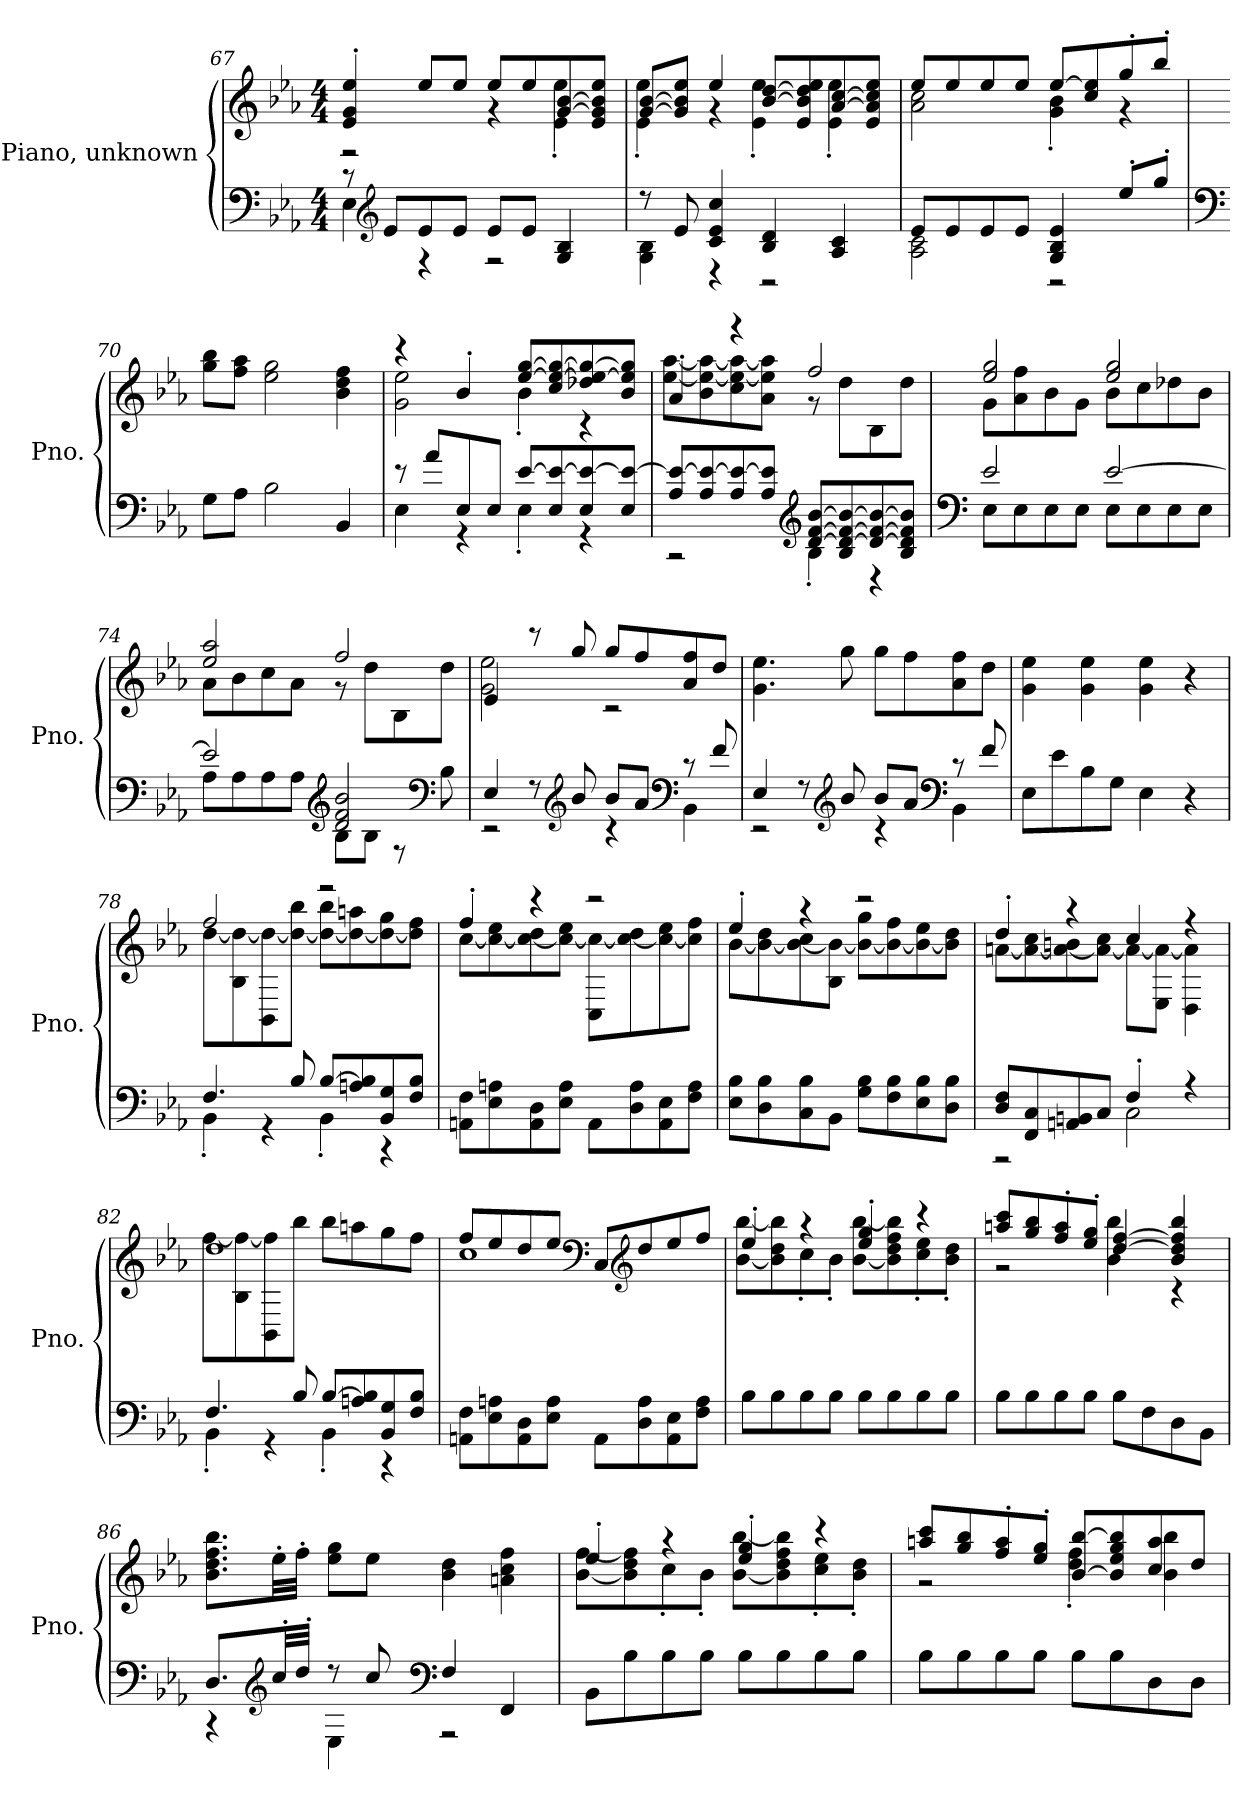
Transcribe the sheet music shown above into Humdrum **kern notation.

**kern	**kern
*part1	*part1
*staff2	*staff1
*I"Piano, unknown	*
*I'Pno.	*
*clefF4	*clefG2
*k[b-e-a-]	*k[b-e-a-]
*M4/4	*M4/4
=67	=67
*^	*^
8r	4E-\	4e-/' 4g/' 4ee-/'	2r
*clefG2	*	*	*
8e-/L	.	.	.
8e-/	4r	8ee-/L	.
8e-/J	.	8ee-/J	.
8e-/L	2r	8ee-/L	4r
8e-/J	.	8ee-/	.
4G/ 4B-/	.	[8g/ [8b-/	4e-\' 4ee-\'
.	.	8e-/ 8g/] 8b-/] 8ee-/J	.
!!LO:LB:g=z	!!
=68	=68	=68	=68
8r	4G\ 4B-\	[8g/ [8b-/L	4e-\' 4ee-\'
8e-/	.	8g/] 8b-/] 8ee-/J	.
4c/ 4e-/ 4cc/	4r	4ee-/	4r
4B-/ 4d/	2r	[8b-/ [8dd/L	4e-\' 4ee-\'
.	.	8e-/ 8b-/] 8dd/] 8ee-/	.
4A-/ 4c/	.	[8a-/ [8cc/	4e-\' 4ee-\'
.	.	8e-/ 8a-/] 8cc/] 8ee-/J	.
=69	=69	=69	=69
8e-/L	2A-\ 2c\	8ee-/L	2a-\ 2cc\
8e-/	.	8ee-/	.
8e-/	.	8ee-/	.
8e-/J	.	8ee-/J	.
4G/ 4B-/ 4e-/	2r	[8ee-/L	4g\' 4b-\'
.	.	8cc/ 8ee-/]	.
8ee-'/L	.	8gg'/	4r
8gg'/J	.	8bb-'/J	.
*v	*v	*	*
*	*v	*v
=70	=70
*clefF4	*
8G\L	8gg\ 8bb-\L
8A-\J	8ff\ 8aa-\J
2B-\	2ee-\ 2gg\
4BB-/	4b-\ 4dd\ 4ff\
=71	=71
*^	*^
8r	4E-\	4r	2g\ 2ee-\
8a-/L	.	.	.
8E-/	4r	4b-'/	.
8E-/J	.	.	.
[8e-/L	4E-'\	[8ee-/ [8gg/L	4b-'\
8E-/ 8e-/_	.	8cc/ 8ee-/_ 8gg/_	.
8E-/ 8e-/_	4r	8dd-X/ 8ee-/_ 8gg/_	4r
8E-/ 8e-/_J	.	8b-/ 8ee-/] 8gg/]J	.
!!LO:LB:g=z	!!
=72	=72	=72	=72
8A-/ 8e-/_L	2r	4a-'/	[8ee-\ [8aa-\L
8A-/ 8e-/_	.	.	8b-\ 8ee-\_ 8aa-\_
8A-/ 8e-/_	.	4r	8cc\ 8ee-\_ 8aa-\_
8A-/ 8e-/]J	.	.	8a-\ 8ee-\] 8aa-\]J
*clefG2	*	*	*
[8d/ [8f/ [8b-/L	4B-'\	2ff/	8r
8B-/ 8d/_ 8f/_ 8b-/_	.	.	8dd\L
8d/_ 8f/_ 8b-/_	4r	.	8B-\
8B-/ 8d/] 8f/] 8b-/]J	.	.	8dd\J
=73	=73	=73	=73
*clefF4	*	*	*
2e-/	8E-\L	2ee-/ 2gg/	8g\L
.	8E-\	.	8a-\ 8ff\
.	8E-\	.	8b-\
.	8E-\J	.	8g\J
[2e-/	8E-\L	2ee-/ 2gg/	8b-\L
.	8E-\	.	8cc\
.	8E-\	.	8dd-X\
.	8E-\J	.	8b-\J
=74	=74	=74	=74
2e-/]	8A-\L	2ee-/ 2aa-/	8a-\L
.	8A-\	.	8b-\
.	8A-\	.	8cc\
.	8A-\J	.	8a-\J
*clefG2	*	*	*
2d/ 2f/ 2b-/	8B-\L	2ff/	8r
.	8B-\J	.	8dd\L
.	8r	.	8B-\
*clefF4	*	*	*
.	8B-\	.	8dd\J
!!LO:LB:g=z	!!
=75	=75	=75	=75
4E-/	2r	4e-/	2g\ 2ee-\
8r	.	8r	.
*clefG2	*	*	*
8b-/	.	8gg/	.
8b-/L	4r	8gg/L	2r
8a-/J	.	8ff/	.
*clefF4	*	*	*
8r	4BB-\	8a-/ 8ff/	.
8f/	.	8dd/J	.
*	*	*v	*v
=76	=76	=76
4E-/	2r	4.g\ 4.ee-\
8r	.	.
*clefG2	*	*
8b-/	.	8gg\
8b-/L	4r	8gg\L
8a-/J	.	8ff\
*clefF4	*	*
8r	4BB-\	8a-\ 8ff\
8f/	.	8dd\J
*v	*v	*
=77	=77
8E-\L	4g\ 4ee-\
8e-\	.
8B-\	4g\ 4ee-\
8G\J	.
4E-\	4g\ 4ee-\
4r	4r
=78	=78
*^	*^
4.F/	4BB-'\	2ff/	[8dd\L
.	.	.	8B-\ 8dd\_
.	4r	.	8BB-\ 8dd\_
8B-/	.	.	8dd\_ 8bb-\J
[8B-/L	4BB-'\	2r	8dd\_ 8bb-\L
8An/ 8B-/]	.	.	8dd\_ 8aan\
8BB-/ 8G/	4r	.	8dd\_ 8gg\
8F/ 8B-/J	.	.	8dd\] 8ff\J
*v	*v	*	*
!!LO:LB:g=z	!!
=79	=79	=79
8AAn\ 8F\L	4ff'/	[8cc\L
8E-\ 8An\	.	8cc\_ 8ee-\
8AA\ 8D\	4r	8cc\_ 8dd\
8E-\ 8A\J	.	8cc\_ 8ee-\J
8AA\L	2r	8C\ 8cc\_L
8D\ 8A\	.	8cc\_ 8dd\
8AA\ 8E-\	.	8cc\_ 8ee-\
8F\ 8A\J	.	8cc\] 8ff\J
=80	=80	=80
8E-\ 8B-\L	4ee-'/	[8b-\L
8D\ 8B-\	.	8b-\_ 8dd\
8C\ 8B-\	4r	8b-\_ 8cc\
8BB-\J	.	8B-\ 8b-\_J
8G\ 8B-\L	2r	8b-\_ 8gg\L
8F\ 8B-\	.	8b-\_ 8ff\
8E-\ 8B-\	.	8b-\_ 8ee-\
8D\ 8B-\J	.	8b-\] 8dd\J
=81	=81	=81
*^	*	*
8D/ 8F/L	2r	4dd'/	[8an\L
8FF/ 8C/	.	.	8a\_ 8cc\
8AAn/ 8BBn/	.	4r	8a\_ 8bn\
8C/J	.	.	8a\_ 8cc\J
4F'/	2C\	4cc/	8a\L_
.	.	.	8E-\ 8a\_J
4r	.	4r	4D\ 4a\]
!!LO:LB:g=z	!!
=82	=82	=82	=82
4.F/	4BB-'\	1dd	[8ff\L
.	.	.	8B-\ 8ff\_
.	4r	.	8BB-\ 8ff\]
8B-/	.	.	8bb-\J
[8B-/L	4BB-'\	.	8bb-\L
8An/ 8B-/]	.	.	8aan\
8BB-/ 8G/	4r	.	8gg\
8F/ 8B-/J	.	.	8ff\J
*v	*v	*	*
=83	=83	=83
8AAn\ 8F\L	8ff/L	1cc
8E-\ 8An\	8ee-/	.
8AA\ 8D\	8dd/	.
8E-\ 8A\J	8ee-/J	.
*	*clefF4	*
8AA\L	8C/L	.
*	*clefG2	*
8D\ 8A\	8dd/	.
8AA\ 8E-\	8ee-/	.
8F\ 8A\J	8ff/J	.
=84	=84	=84
8B-\L	4ee-'/	[8b-\ [8bb-\L
8B-\	.	8b-\] 8dd\ 8bb-\]
8B-\	4r	8cc'\
8B-\J	.	8b-'\J
8B-\L	4ee-/' 4gg/'	[8b-\ [8bb-\L
8B-\	.	8b-\] 8dd\ 8ff\ 8bb-\]
8B-\	4r	8cc\' 8ee-\'
8B-\J	.	8b-\' 8dd\'J
!!LO:PB:g=z	!!
=85	=85	=85
8B-\L	8aan/ 8ccc/L	2r
8B-\	8gg/ 8bb-/	.
8B-\	8ff/' 8aa/'	.
8B-\J	8ee-/' 8gg/'J	.
8B-\L	[4dd/ [4ff/	4b-\ 4bb-\
8F\	.	.
8D\	4b-/ 4dd/] 4ff/] 4bb-/	4r
8BB-\J	.	.
*	*v	*v
=86	=86
*^	*
8.D/L	4r	8.b-\ 8.dd\ 8.ff\ 8.bb-\L
*clefG2	*	*
32cc'/LL	.	32ee-'\LL
32dd'/JJJ	.	32ff'\JJJ
8r	4E-\	8ee-\ 8gg\L
8cc/	.	8ee-\J
*clefF4	*	*
4F/	2r	4b-\ 4dd\
4FF/	.	4an\ 4cc\ 4ff\
*v	*v	*
=87	=87
*	*^
8BB-\L	4ee-'/	[8b-\ [8ff\L
8B-\	.	8b-\] 8dd\ 8ff\]
8B-\	4r	8cc'\
8B-\J	.	8b-'\J
8B-\L	4ee-/' 4gg/'	[8b-\ [8bb-\L
8B-\	.	8b-\] 8dd\ 8ff\ 8bb-\]
8B-\	4r	8cc\' 8ee-\'
8B-\J	.	8b-\' 8dd\'J
!!LO:LB:g=z	!!
=88	=88	=88
8B-\L	8aan/ 8ccc/L	2r
8B-\	8gg/ 8bb-/	.
8B-\	8ff/' 8aa/'	.
8B-\J	8ee-/' 8gg/'J	.
8B-\L	[8b-/ [8bb-/L	4dd\' 4ff\'
8B-\	8b-/] 8ee-/ 8gg/ 8bb-/]	.
8D\	8cc/ 8aa/	4b-\ 4bb-\
8D\J	8dd/J	.
*	*v	*v
=	=
*-	*-
